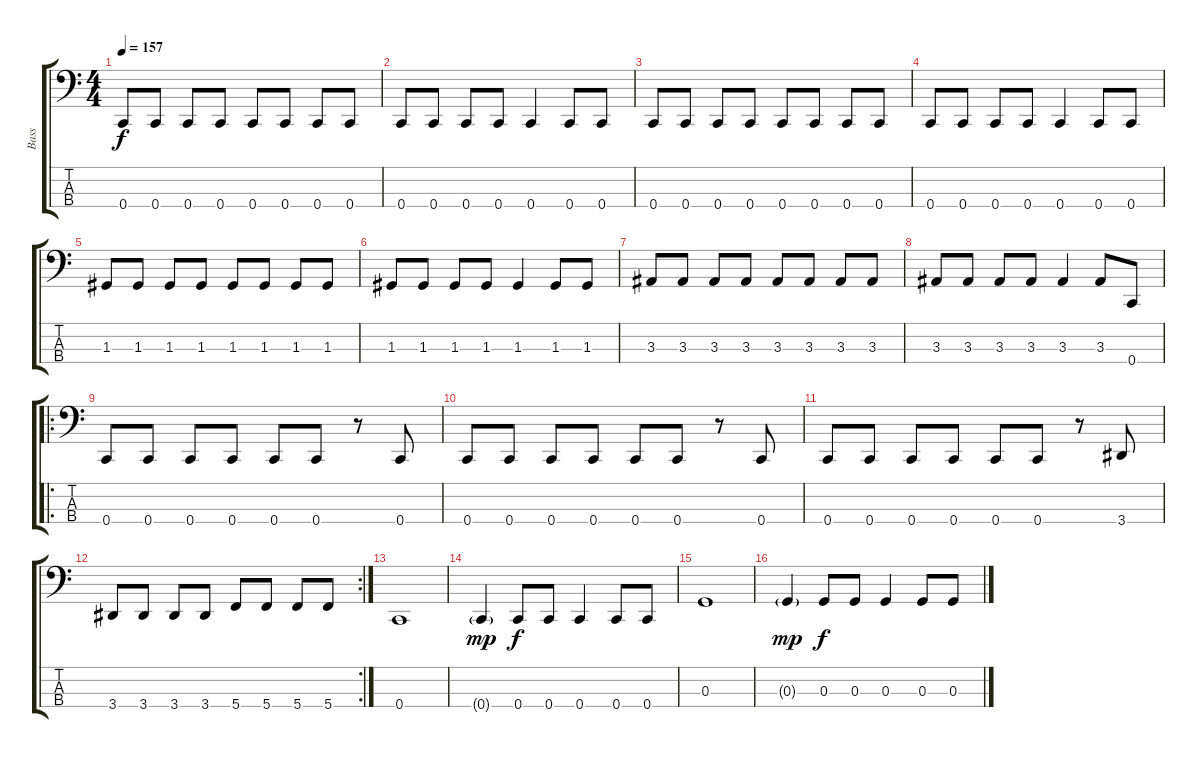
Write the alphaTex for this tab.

\track ("Bass" "Bass") {instrument electricbasspick}
\staff {score tabs}
\tuning (F2 C2 G1 C1) {hide}
\ts (4 4)
\tempo 157
\clef f4
\ks c
0.4.8{dy f} 0.4.8 0.4.8 0.4.8 0.4.8 0.4.8 0.4.8 0.4.8 |
0.4.8 0.4.8 0.4.8 0.4.8 0.4.4 0.4.8 0.4.8 |
0.4.8 0.4.8 0.4.8 0.4.8 0.4.8 0.4.8 0.4.8 0.4.8 |
0.4.8 0.4.8 0.4.8 0.4.8 0.4.4 0.4.8 0.4.8 |
1.3.8 1.3.8 1.3.8 1.3.8 1.3.8 1.3.8 1.3.8 1.3.8 |
1.3.8 1.3.8 1.3.8 1.3.8 1.3.4 1.3.8 1.3.8 |
3.3.8 3.3.8 3.3.8 3.3.8 3.3.8 3.3.8 3.3.8 3.3.8 |
3.3.8 3.3.8 3.3.8 3.3.8 3.3.4 3.3.8 0.4.8 |
\ro
0.4.8 0.4.8 0.4.8 0.4.8 0.4.8 0.4.8 r.8 0.4.8 |
0.4.8 0.4.8 0.4.8 0.4.8 0.4.8 0.4.8 r.8 0.4.8 |
0.4.8 0.4.8 0.4.8 0.4.8 0.4.8 0.4.8 r.8 3.4.8 |
\rc 2
3.4.8 3.4.8 3.4.8 3.4.8 5.4.8 5.4.8 5.4.8 5.4.8 |
0.4.1 |
0.4{g}.4{dy mp} 0.4.8{dy f} 0.4.8 0.4.4 0.4.8 0.4.8 |
0.3.1 |
0.3{g}.4{dy mp} 0.3.8{dy f} 0.3.8 0.3.4 0.3.8 0.3.8
